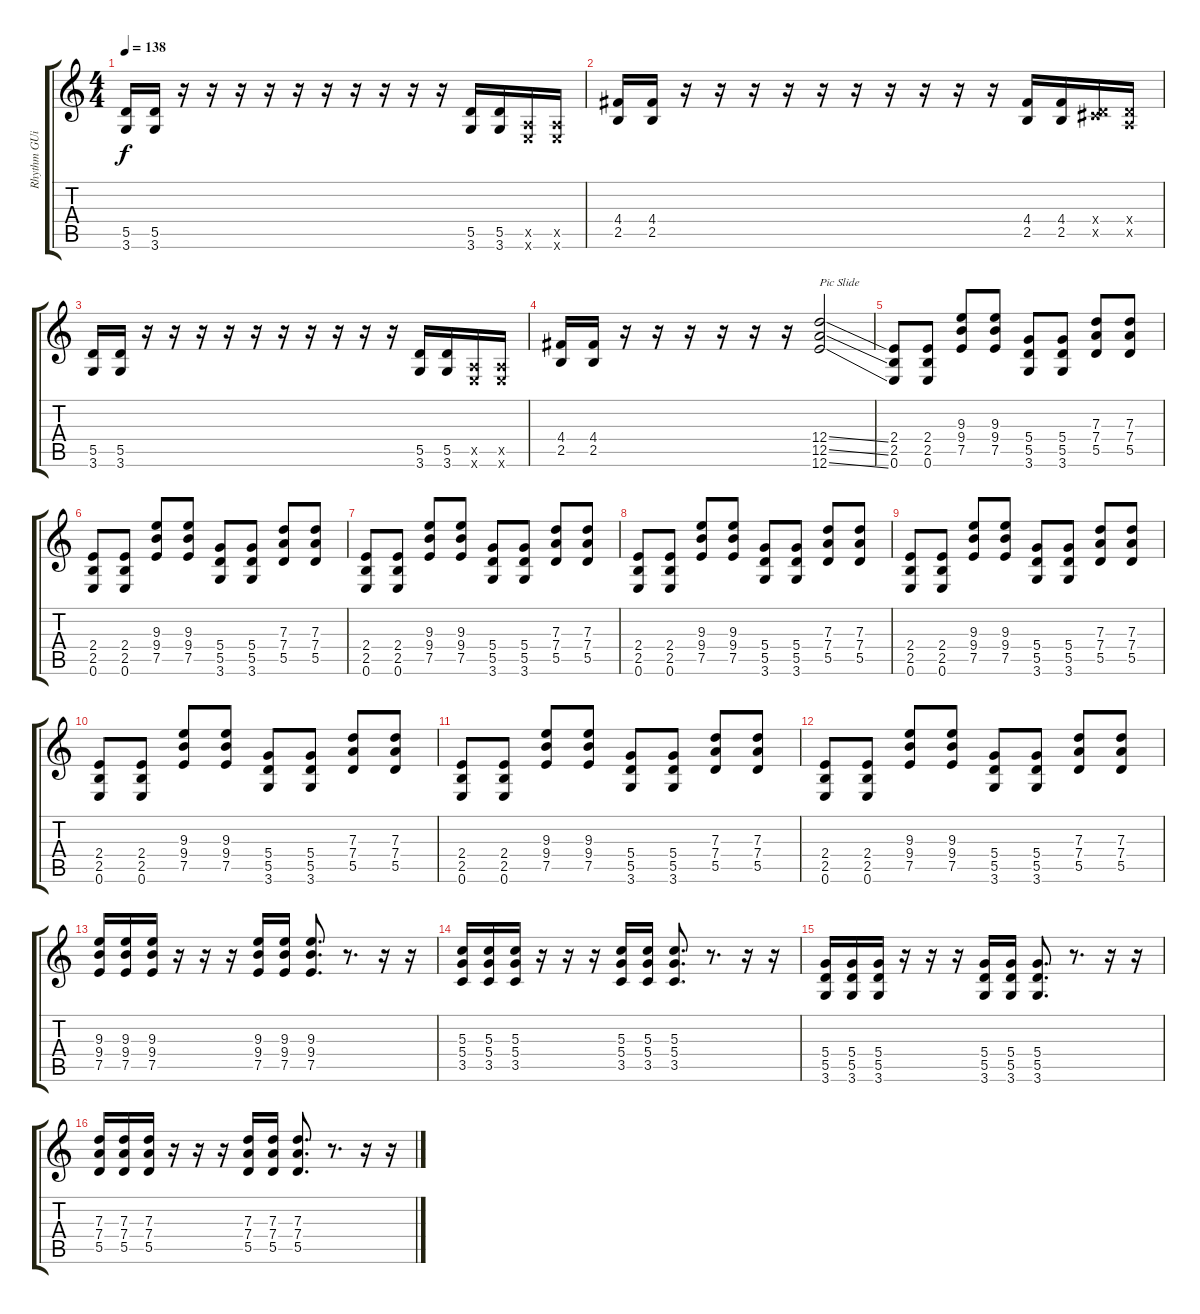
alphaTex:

\track ("Rhythm GUitar" "Rhythm GUi") {instrument distortionguitar}
\staff {score tabs}
\tuning (E4 B3 G3 D3 A2 E2) {hide}
\ts (4 4)
\tempo 138
\clef g2
\ks c
(5.5 3.6).16{dy f} (5.5 3.6).16 r.16 r.16 r.16 r.16 r.16 r.16 r.16 r.16 r.16 r.16 (5.5 3.6).16 (5.5 3.6).16 (0.5{x} 0.6{x}).16 (0.5{x} 0.6{x}).16 |
(4.4 2.5).16 (4.4 2.5).16 r.16 r.16 r.16 r.16 r.16 r.16 r.16 r.16 r.16 r.16 (4.4 2.5).16 (4.4 2.5).16 (0.4{x} 4.5{x}).16 (0.4{x} 0.5{x}).16 |
(5.5 3.6).16 (5.5 3.6).16 r.16 r.16 r.16 r.16 r.16 r.16 r.16 r.16 r.16 r.16 (5.5 3.6).16 (5.5 3.6).16 (0.5{x} 0.6{x}).16 (0.5{x} 0.6{x}).16 |
(4.4 2.5).16 (4.4 2.5).16 r.16 r.16 r.16 r.16 r.16 r.16 (12.4{ss} 12.5{ss} 12.6{ss}).2{txt "Pic Slide"} |
(2.4 2.5 0.6).8 (2.4 2.5 0.6).8 (9.3 9.4 7.5).8 (9.3 9.4 7.5).8 (5.4 5.5 3.6).8 (5.4 5.5 3.6).8 (7.3 7.4 5.5).8 (7.3 7.4 5.5).8 |
(2.4 2.5 0.6).8 (2.4 2.5 0.6).8 (9.3 9.4 7.5).8 (9.3 9.4 7.5).8 (5.4 5.5 3.6).8 (5.4 5.5 3.6).8 (7.3 7.4 5.5).8 (7.3 7.4 5.5).8 |
(2.4 2.5 0.6).8 (2.4 2.5 0.6).8 (9.3 9.4 7.5).8 (9.3 9.4 7.5).8 (5.4 5.5 3.6).8 (5.4 5.5 3.6).8 (7.3 7.4 5.5).8 (7.3 7.4 5.5).8 |
(2.4 2.5 0.6).8 (2.4 2.5 0.6).8 (9.3 9.4 7.5).8 (9.3 9.4 7.5).8 (5.4 5.5 3.6).8 (5.4 5.5 3.6).8 (7.3 7.4 5.5).8 (7.3 7.4 5.5).8 |
(2.4 2.5 0.6).8 (2.4 2.5 0.6).8 (9.3 9.4 7.5).8 (9.3 9.4 7.5).8 (5.4 5.5 3.6).8 (5.4 5.5 3.6).8 (7.3 7.4 5.5).8 (7.3 7.4 5.5).8 |
(2.4 2.5 0.6).8 (2.4 2.5 0.6).8 (9.3 9.4 7.5).8 (9.3 9.4 7.5).8 (5.4 5.5 3.6).8 (5.4 5.5 3.6).8 (7.3 7.4 5.5).8 (7.3 7.4 5.5).8 |
(2.4 2.5 0.6).8 (2.4 2.5 0.6).8 (9.3 9.4 7.5).8 (9.3 9.4 7.5).8 (5.4 5.5 3.6).8 (5.4 5.5 3.6).8 (7.3 7.4 5.5).8 (7.3 7.4 5.5).8 |
(2.4 2.5 0.6).8 (2.4 2.5 0.6).8 (9.3 9.4 7.5).8 (9.3 9.4 7.5).8 (5.4 5.5 3.6).8 (5.4 5.5 3.6).8 (7.3 7.4 5.5).8 (7.3 7.4 5.5).8 |
(9.3 9.4 7.5).16 (9.3 9.4 7.5).16 (9.3 9.4 7.5).16 r.16 r.16 r.16 (9.3 9.4 7.5).16 (9.3 9.4 7.5).16 (9.3 9.4 7.5).8{d} r.8{d} r.16 r.16 |
(5.3 5.4 3.5).16 (5.3 5.4 3.5).16 (5.3 5.4 3.5).16 r.16 r.16 r.16 (5.3 5.4 3.5).16 (5.3 5.4 3.5).16 (5.3 5.4 3.5).8{d} r.8{d} r.16 r.16 |
(5.4 5.5 3.6).16 (5.4 5.5 3.6).16 (5.4 5.5 3.6).16 r.16 r.16 r.16 (5.4 5.5 3.6).16 (5.4 5.5 3.6).16 (5.4 5.5 3.6).8{d} r.8{d} r.16 r.16 |
(7.3 7.4 5.5).16 (7.3 7.4 5.5).16 (7.3 7.4 5.5).16 r.16 r.16 r.16 (7.3 7.4 5.5).16 (7.3 7.4 5.5).16 (7.3 7.4 5.5).8{d} r.8{d} r.16 r.16
